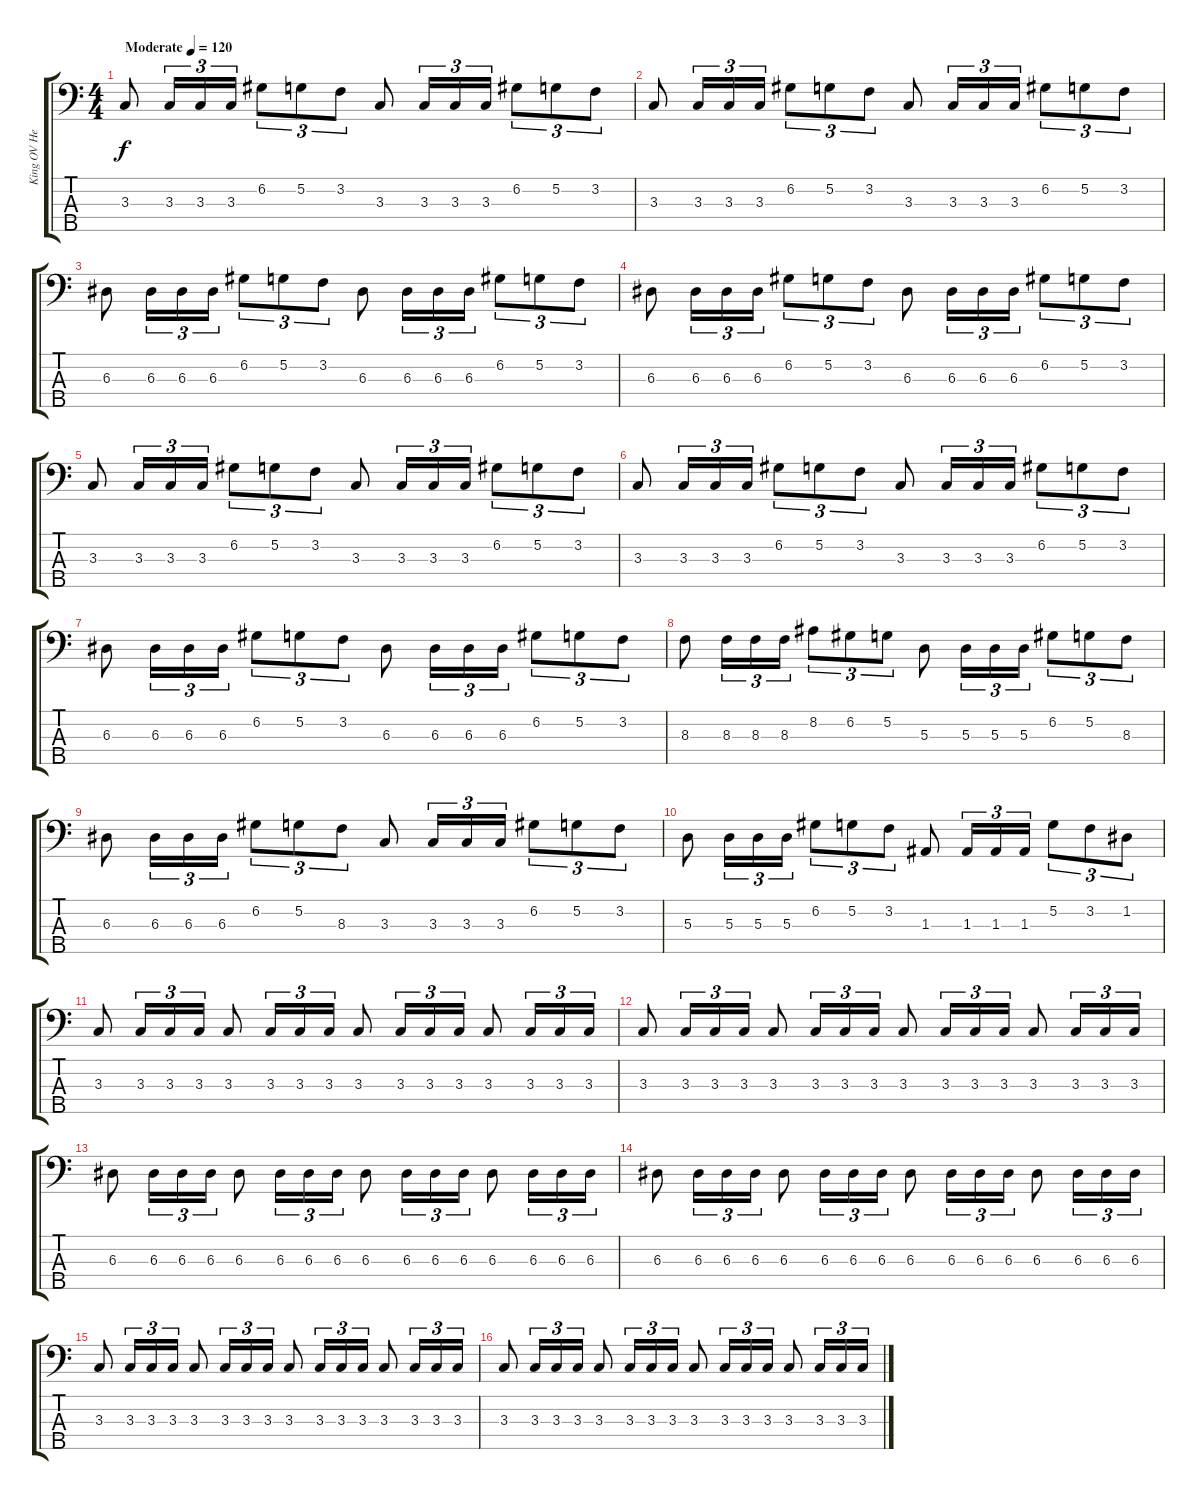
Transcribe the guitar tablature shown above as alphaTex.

\track ("King OV Hell" "King OV He") {instrument electricbassfinger}
\staff {score tabs}
\tuning (G2 D2 A1 E1 B0) {hide}
\ts (4 4)
\tempo (120 "Moderate")
\clef f4
\ks c
3.3.8{dy f instrument electricbassfinger} 3.3.16{tu (3 2)} 3.3.16{tu (3 2)} 3.3.16{tu (3 2)} 6.2.8{tu (3 2)} 5.2.8{tu (3 2)} 3.2.8{tu (3 2)} 3.3.8 3.3.16{tu (3 2)} 3.3.16{tu (3 2)} 3.3.16{tu (3 2)} 6.2.8{tu (3 2)} 5.2.8{tu (3 2)} 3.2.8{tu (3 2)} |
3.3.8 3.3.16{tu (3 2)} 3.3.16{tu (3 2)} 3.3.16{tu (3 2)} 6.2.8{tu (3 2)} 5.2.8{tu (3 2)} 3.2.8{tu (3 2)} 3.3.8 3.3.16{tu (3 2)} 3.3.16{tu (3 2)} 3.3.16{tu (3 2)} 6.2.8{tu (3 2)} 5.2.8{tu (3 2)} 3.2.8{tu (3 2)} |
6.3.8 6.3.16{tu (3 2)} 6.3.16{tu (3 2)} 6.3.16{tu (3 2)} 6.2.8{tu (3 2)} 5.2.8{tu (3 2)} 3.2.8{tu (3 2)} 6.3.8 6.3.16{tu (3 2)} 6.3.16{tu (3 2)} 6.3.16{tu (3 2)} 6.2.8{tu (3 2)} 5.2.8{tu (3 2)} 3.2.8{tu (3 2)} |
6.3.8 6.3.16{tu (3 2)} 6.3.16{tu (3 2)} 6.3.16{tu (3 2)} 6.2.8{tu (3 2)} 5.2.8{tu (3 2)} 3.2.8{tu (3 2)} 6.3.8 6.3.16{tu (3 2)} 6.3.16{tu (3 2)} 6.3.16{tu (3 2)} 6.2.8{tu (3 2)} 5.2.8{tu (3 2)} 3.2.8{tu (3 2)} |
3.3.8 3.3.16{tu (3 2)} 3.3.16{tu (3 2)} 3.3.16{tu (3 2)} 6.2.8{tu (3 2)} 5.2.8{tu (3 2)} 3.2.8{tu (3 2)} 3.3.8 3.3.16{tu (3 2)} 3.3.16{tu (3 2)} 3.3.16{tu (3 2)} 6.2.8{tu (3 2)} 5.2.8{tu (3 2)} 3.2.8{tu (3 2)} |
3.3.8 3.3.16{tu (3 2)} 3.3.16{tu (3 2)} 3.3.16{tu (3 2)} 6.2.8{tu (3 2)} 5.2.8{tu (3 2)} 3.2.8{tu (3 2)} 3.3.8 3.3.16{tu (3 2)} 3.3.16{tu (3 2)} 3.3.16{tu (3 2)} 6.2.8{tu (3 2)} 5.2.8{tu (3 2)} 3.2.8{tu (3 2)} |
6.3.8 6.3.16{tu (3 2)} 6.3.16{tu (3 2)} 6.3.16{tu (3 2)} 6.2.8{tu (3 2)} 5.2.8{tu (3 2)} 3.2.8{tu (3 2)} 6.3.8 6.3.16{tu (3 2)} 6.3.16{tu (3 2)} 6.3.16{tu (3 2)} 6.2.8{tu (3 2)} 5.2.8{tu (3 2)} 3.2.8{tu (3 2)} |
8.3.8 8.3.16{tu (3 2)} 8.3.16{tu (3 2)} 8.3.16{tu (3 2)} 8.2.8{tu (3 2)} 6.2.8{tu (3 2)} 5.2.8{tu (3 2)} 5.3.8 5.3.16{tu (3 2)} 5.3.16{tu (3 2)} 5.3.16{tu (3 2)} 6.2.8{tu (3 2)} 5.2.8{tu (3 2)} 8.3.8{tu (3 2)} |
6.3.8 6.3.16{tu (3 2)} 6.3.16{tu (3 2)} 6.3.16{tu (3 2)} 6.2.8{tu (3 2)} 5.2.8{tu (3 2)} 8.3.8{tu (3 2)} 3.3.8 3.3.16{tu (3 2)} 3.3.16{tu (3 2)} 3.3.16{tu (3 2)} 6.2.8{tu (3 2)} 5.2.8{tu (3 2)} 3.2.8{tu (3 2)} |
5.3.8 5.3.16{tu (3 2)} 5.3.16{tu (3 2)} 5.3.16{tu (3 2)} 6.2.8{tu (3 2)} 5.2.8{tu (3 2)} 3.2.8{tu (3 2)} 1.3.8 1.3.16{tu (3 2)} 1.3.16{tu (3 2)} 1.3.16{tu (3 2)} 5.2.8{tu (3 2)} 3.2.8{tu (3 2)} 1.2.8{tu (3 2)} |
3.3.8 3.3.16{tu (3 2)} 3.3.16{tu (3 2)} 3.3.16{tu (3 2)} 3.3.8 3.3.16{tu (3 2)} 3.3.16{tu (3 2)} 3.3.16{tu (3 2)} 3.3.8 3.3.16{tu (3 2)} 3.3.16{tu (3 2)} 3.3.16{tu (3 2)} 3.3.8 3.3.16{tu (3 2)} 3.3.16{tu (3 2)} 3.3.16{tu (3 2)} |
3.3.8 3.3.16{tu (3 2)} 3.3.16{tu (3 2)} 3.3.16{tu (3 2)} 3.3.8 3.3.16{tu (3 2)} 3.3.16{tu (3 2)} 3.3.16{tu (3 2)} 3.3.8 3.3.16{tu (3 2)} 3.3.16{tu (3 2)} 3.3.16{tu (3 2)} 3.3.8 3.3.16{tu (3 2)} 3.3.16{tu (3 2)} 3.3.16{tu (3 2)} |
6.3.8 6.3.16{tu (3 2)} 6.3.16{tu (3 2)} 6.3.16{tu (3 2)} 6.3.8 6.3.16{tu (3 2)} 6.3.16{tu (3 2)} 6.3.16{tu (3 2)} 6.3.8 6.3.16{tu (3 2)} 6.3.16{tu (3 2)} 6.3.16{tu (3 2)} 6.3.8 6.3.16{tu (3 2)} 6.3.16{tu (3 2)} 6.3.16{tu (3 2)} |
6.3.8 6.3.16{tu (3 2)} 6.3.16{tu (3 2)} 6.3.16{tu (3 2)} 6.3.8 6.3.16{tu (3 2)} 6.3.16{tu (3 2)} 6.3.16{tu (3 2)} 6.3.8 6.3.16{tu (3 2)} 6.3.16{tu (3 2)} 6.3.16{tu (3 2)} 6.3.8 6.3.16{tu (3 2)} 6.3.16{tu (3 2)} 6.3.16{tu (3 2)} |
3.3.8 3.3.16{tu (3 2)} 3.3.16{tu (3 2)} 3.3.16{tu (3 2)} 3.3.8 3.3.16{tu (3 2)} 3.3.16{tu (3 2)} 3.3.16{tu (3 2)} 3.3.8 3.3.16{tu (3 2)} 3.3.16{tu (3 2)} 3.3.16{tu (3 2)} 3.3.8 3.3.16{tu (3 2)} 3.3.16{tu (3 2)} 3.3.16{tu (3 2)} |
3.3.8 3.3.16{tu (3 2)} 3.3.16{tu (3 2)} 3.3.16{tu (3 2)} 3.3.8 3.3.16{tu (3 2)} 3.3.16{tu (3 2)} 3.3.16{tu (3 2)} 3.3.8 3.3.16{tu (3 2)} 3.3.16{tu (3 2)} 3.3.16{tu (3 2)} 3.3.8 3.3.16{tu (3 2)} 3.3.16{tu (3 2)} 3.3.16{tu (3 2)}
